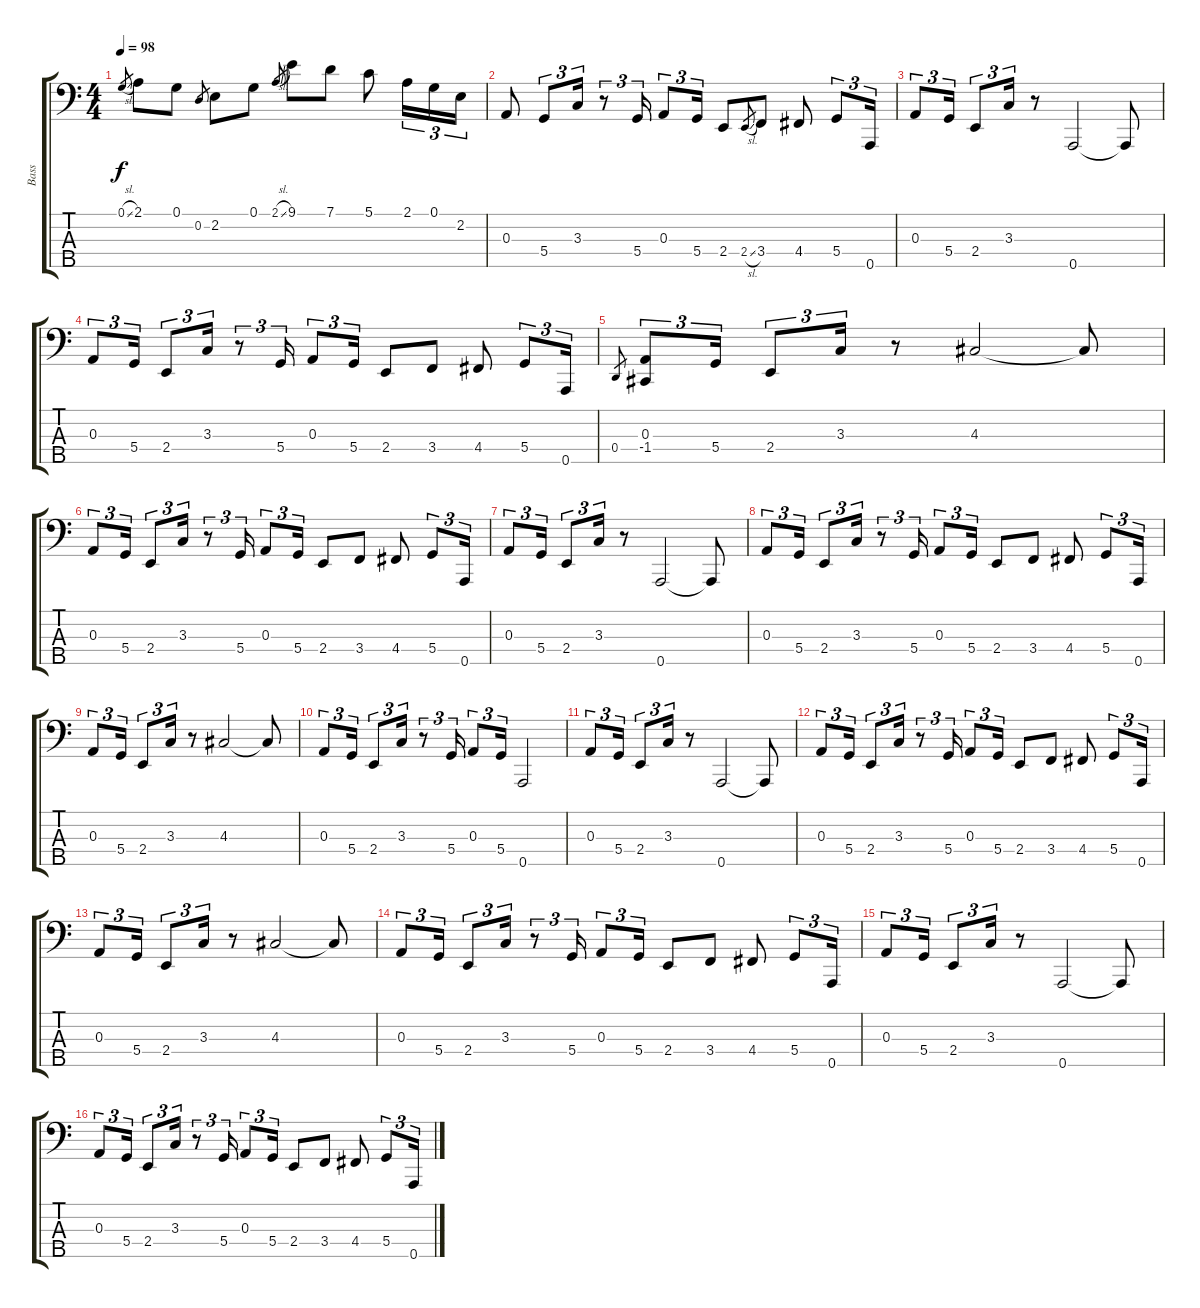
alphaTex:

\track ("Bass" "Bass") {instrument electricbassfinger}
\staff {score tabs}
\tuning (G2 D2 A1 D1 A0) {hide}
\ts (4 4)
\tempo 98
\clef f4
\ks c
0.1{sl}.8{gr dy f instrument electricbassfinger} 2.1.8 0.1.8 0.2.8{gr} 2.2.8 0.1.8 2.1{sl}.8{gr} 9.1.8 7.1.8 5.1.8 2.1.16{tu (3 2)} 0.1.16{tu (3 2)} 2.2.16{tu (3 2)} |
0.3.8 5.4.8{tu (3 2)} 3.3.16{tu (3 2)} r.8{tu (3 2)} 5.4.16{tu (3 2)} 0.3.8{tu (3 2)} 5.4.16{tu (3 2)} 2.4.8 2.4{sl}.8{gr} 3.4.8 4.4.8 5.4.8{tu (3 2)} 0.5.16{tu (3 2)} |
0.3.8{tu (3 2)} 5.4.16{tu (3 2)} 2.4.8{tu (3 2)} 3.3.16{tu (3 2)} r.8 0.5.2 0.5{t}.8 |
0.3.8{tu (3 2)} 5.4.16{tu (3 2)} 2.4.8{tu (3 2)} 3.3.16{tu (3 2)} r.8{tu (3 2)} 5.4.16{tu (3 2)} 0.3.8{tu (3 2)} 5.4.16{tu (3 2)} 2.4.8 3.4.8 4.4.8 5.4.8{tu (3 2)} 0.5.16{tu (3 2)} |
0.4.8{gr} (0.3 -1.4).8{tu (3 2)} 5.4.16{tu (3 2)} 2.4.8{tu (3 2)} 3.3.16{tu (3 2)} r.8 4.3.2 4.3{t}.8 |
0.3.8{tu (3 2)} 5.4.16{tu (3 2)} 2.4.8{tu (3 2)} 3.3.16{tu (3 2)} r.8{tu (3 2)} 5.4.16{tu (3 2)} 0.3.8{tu (3 2)} 5.4.16{tu (3 2)} 2.4.8 3.4.8 4.4.8 5.4.8{tu (3 2)} 0.5.16{tu (3 2)} |
0.3.8{tu (3 2)} 5.4.16{tu (3 2)} 2.4.8{tu (3 2)} 3.3.16{tu (3 2)} r.8 0.5.2 0.5{t}.8 |
0.3.8{tu (3 2)} 5.4.16{tu (3 2)} 2.4.8{tu (3 2)} 3.3.16{tu (3 2)} r.8{tu (3 2)} 5.4.16{tu (3 2)} 0.3.8{tu (3 2)} 5.4.16{tu (3 2)} 2.4.8 3.4.8 4.4.8 5.4.8{tu (3 2)} 0.5.16{tu (3 2)} |
0.3.8{tu (3 2)} 5.4.16{tu (3 2)} 2.4.8{tu (3 2)} 3.3.16{tu (3 2)} r.8 4.3.2 4.3{t}.8 |
0.3.8{tu (3 2)} 5.4.16{tu (3 2)} 2.4.8{tu (3 2)} 3.3.16{tu (3 2)} r.8{tu (3 2)} 5.4.16{tu (3 2)} 0.3.8{tu (3 2)} 5.4.16{tu (3 2)} 0.5.2 |
0.3.8{tu (3 2)} 5.4.16{tu (3 2)} 2.4.8{tu (3 2)} 3.3.16{tu (3 2)} r.8 0.5.2 0.5{t}.8 |
0.3.8{tu (3 2)} 5.4.16{tu (3 2)} 2.4.8{tu (3 2)} 3.3.16{tu (3 2)} r.8{tu (3 2)} 5.4.16{tu (3 2)} 0.3.8{tu (3 2)} 5.4.16{tu (3 2)} 2.4.8 3.4.8 4.4.8 5.4.8{tu (3 2)} 0.5.16{tu (3 2)} |
0.3.8{tu (3 2)} 5.4.16{tu (3 2)} 2.4.8{tu (3 2)} 3.3.16{tu (3 2)} r.8 4.3.2 4.3{t}.8 |
0.3.8{tu (3 2)} 5.4.16{tu (3 2)} 2.4.8{tu (3 2)} 3.3.16{tu (3 2)} r.8{tu (3 2)} 5.4.16{tu (3 2)} 0.3.8{tu (3 2)} 5.4.16{tu (3 2)} 2.4.8 3.4.8 4.4.8 5.4.8{tu (3 2)} 0.5.16{tu (3 2)} |
0.3.8{tu (3 2)} 5.4.16{tu (3 2)} 2.4.8{tu (3 2)} 3.3.16{tu (3 2)} r.8 0.5.2 0.5{t}.8 |
0.3.8{tu (3 2)} 5.4.16{tu (3 2)} 2.4.8{tu (3 2)} 3.3.16{tu (3 2)} r.8{tu (3 2)} 5.4.16{tu (3 2)} 0.3.8{tu (3 2)} 5.4.16{tu (3 2)} 2.4.8 3.4.8 4.4.8 5.4.8{tu (3 2)} 0.5.16{tu (3 2)}
